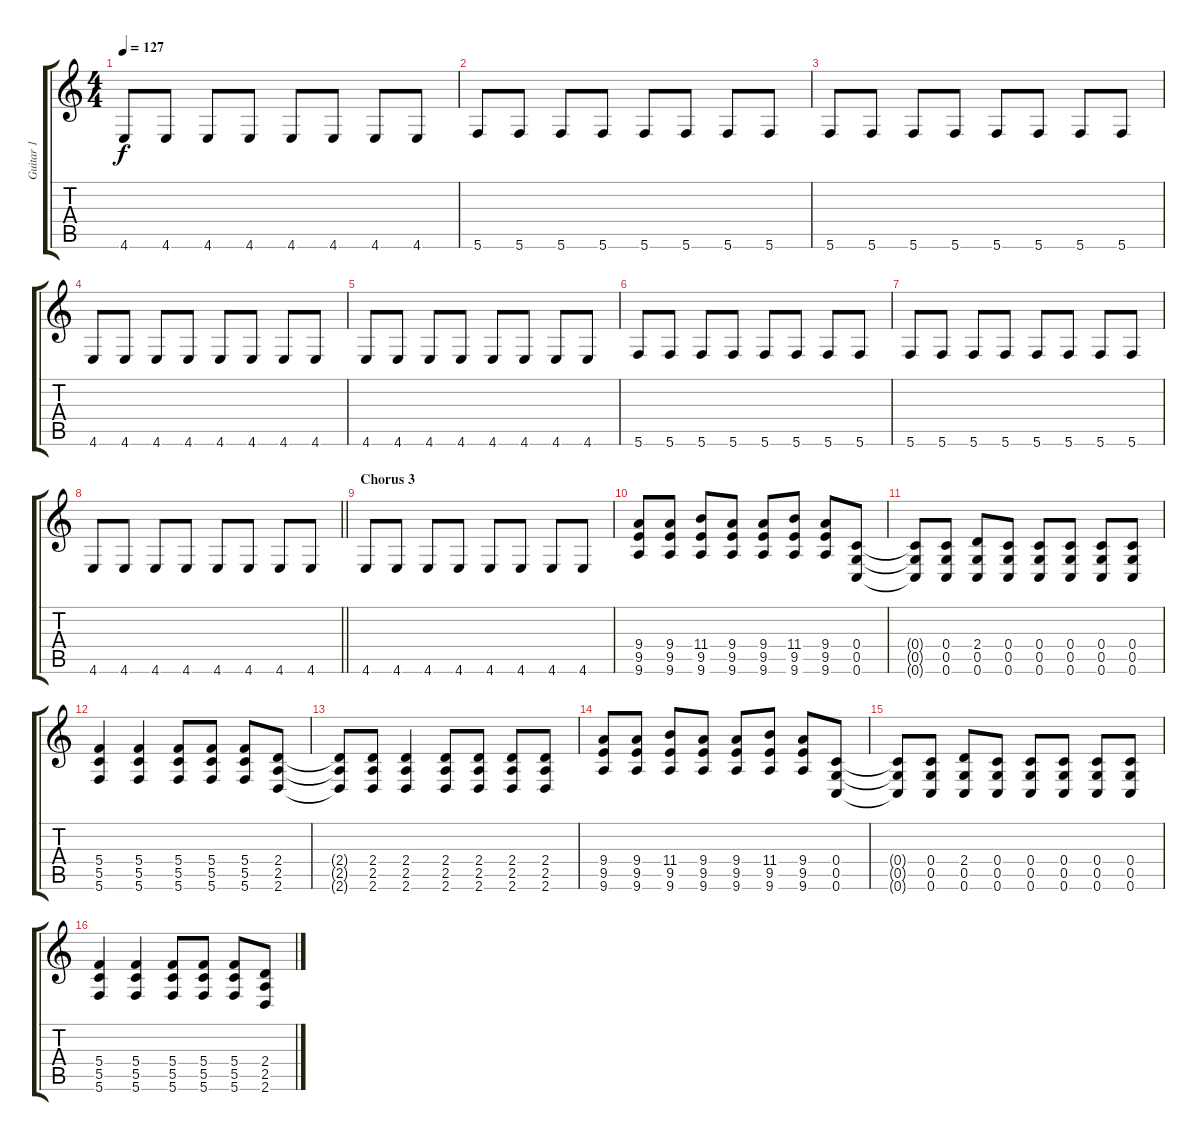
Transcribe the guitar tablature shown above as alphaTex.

\track ("Guitar 1" "Guitar 1") {instrument distortionguitar}
\staff {score tabs}
\tuning (D4 A3 F3 C3 G2 C2) {hide}
\ts (4 4)
\tempo 127
\clef g2
\ks c
4.6.8{dy f} 4.6.8 4.6.8 4.6.8 4.6.8 4.6.8 4.6.8 4.6.8 |
5.6.8 5.6.8 5.6.8 5.6.8 5.6.8 5.6.8 5.6.8 5.6.8 |
5.6.8 5.6.8 5.6.8 5.6.8 5.6.8 5.6.8 5.6.8 5.6.8 |
4.6.8 4.6.8 4.6.8 4.6.8 4.6.8 4.6.8 4.6.8 4.6.8 |
4.6.8 4.6.8 4.6.8 4.6.8 4.6.8 4.6.8 4.6.8 4.6.8 |
5.6.8 5.6.8 5.6.8 5.6.8 5.6.8 5.6.8 5.6.8 5.6.8 |
5.6.8 5.6.8 5.6.8 5.6.8 5.6.8 5.6.8 5.6.8 5.6.8 |
\barLineRight lightlight
4.6.8 4.6.8 4.6.8 4.6.8 4.6.8 4.6.8 4.6.8 4.6.8 |
\section ("" "Chorus 3")
4.6.8 4.6.8 4.6.8 4.6.8 4.6.8 4.6.8 4.6.8 4.6.8 |
(9.4 9.5 9.6).8 (9.4 9.5 9.6).8 (11.4 9.5 9.6).8 (9.4 9.5 9.6).8 (9.4 9.5 9.6).8 (11.4 9.5 9.6).8 (9.4 9.5 9.6).8 (0.4 0.5 0.6).8 |
(0.4{t} 0.5{t} 0.6{t}).8 (0.4 0.5 0.6).8 (2.4 0.5 0.6).8 (0.4 0.5 0.6).8 (0.4 0.5 0.6).8 (0.4 0.5 0.6).8 (0.4 0.5 0.6).8 (0.4 0.5 0.6).8 |
(5.4 5.5 5.6).4 (5.4 5.5 5.6).4 (5.4 5.5 5.6).8 (5.4 5.5 5.6).8 (5.4 5.5 5.6).8 (2.4 2.5 2.6).8 |
(2.4{t} 2.5{t} 2.6{t}).8 (2.4 2.5 2.6).8 (2.4 2.5 2.6).4 (2.4 2.5 2.6).8 (2.4 2.5 2.6).8 (2.4 2.5 2.6).8 (2.4 2.5 2.6).8 |
(9.4 9.5 9.6).8 (9.4 9.5 9.6).8 (11.4 9.5 9.6).8 (9.4 9.5 9.6).8 (9.4 9.5 9.6).8 (11.4 9.5 9.6).8 (9.4 9.5 9.6).8 (0.4 0.5 0.6).8 |
(0.4{t} 0.5{t} 0.6{t}).8 (0.4 0.5 0.6).8 (2.4 0.5 0.6).8 (0.4 0.5 0.6).8 (0.4 0.5 0.6).8 (0.4 0.5 0.6).8 (0.4 0.5 0.6).8 (0.4 0.5 0.6).8 |
(5.4 5.5 5.6).4 (5.4 5.5 5.6).4 (5.4 5.5 5.6).8 (5.4 5.5 5.6).8 (5.4 5.5 5.6).8 (2.4 2.5 2.6).8
